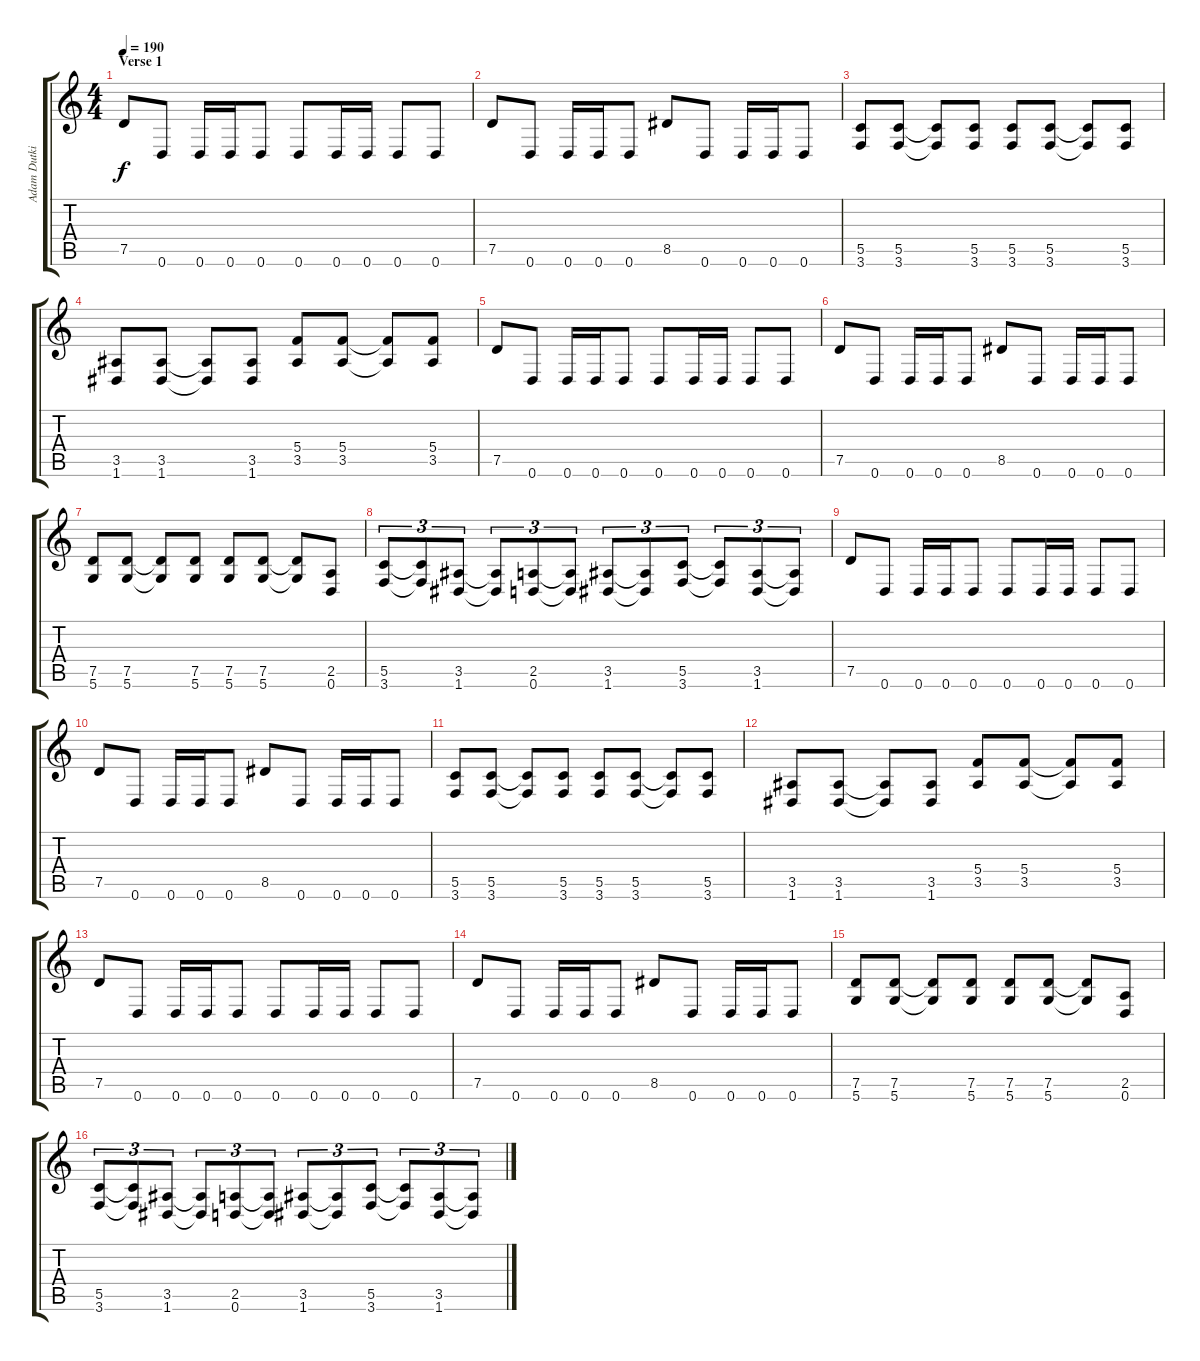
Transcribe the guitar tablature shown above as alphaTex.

\track ("Adam Dutkiewicz" "Adam Dutki") {instrument distortionguitar}
\staff {score tabs}
\tuning (D4 A3 F3 C3 G2 D2) {hide}
\ts (4 4)
\section ("" "Verse 1")
\tempo 190
\clef g2
\ks c
7.5.8{dy f instrument distortionguitar} 0.6.8 0.6.16 0.6.16 0.6.8 0.6.8 0.6.16 0.6.16 0.6.8 0.6.8 |
7.5.8 0.6.8 0.6.16 0.6.16 0.6.8 8.5.8 0.6.8 0.6.16 0.6.16 0.6.8 |
(5.5 3.6).8 (5.5 3.6).8 (5.5{t} 3.6{t}).8 (5.5 3.6).8 (5.5 3.6).8 (5.5 3.6).8 (5.5{t} 3.6{t}).8 (5.5 3.6).8 |
(3.5 1.6).8 (3.5 1.6).8 (3.5{t} 1.6{t}).8 (3.5 1.6).8 (5.4 3.5).8 (5.4 3.5).8 (5.4{t} 3.5{t}).8 (5.4 3.5).8 |
7.5.8 0.6.8 0.6.16 0.6.16 0.6.8 0.6.8 0.6.16 0.6.16 0.6.8 0.6.8 |
7.5.8 0.6.8 0.6.16 0.6.16 0.6.8 8.5.8 0.6.8 0.6.16 0.6.16 0.6.8 |
(7.5 5.6).8 (7.5 5.6).8 (7.5{t} 5.6{t}).8 (7.5 5.6).8 (7.5 5.6).8 (7.5 5.6).8 (7.5{t} 5.6{t}).8 (2.5 0.6).8 |
(5.5 3.6).8{tu (3 2)} (5.5{t} 3.6{t}).8{tu (3 2)} (3.5 1.6).8{tu (3 2)} (3.5{t} 1.6{t}).8{tu (3 2)} (2.5 0.6).8{tu (3 2)} (2.5{t} 0.6{t}).8{tu (3 2)} (3.5 1.6).8{tu (3 2)} (3.5{t} 1.6{t}).8{tu (3 2)} (5.5 3.6).8{tu (3 2)} (5.5{t} 3.6{t}).8{tu (3 2)} (3.5 1.6).8{tu (3 2)} (3.5{t} 1.6{t}).8{tu (3 2)} |
7.5.8 0.6.8 0.6.16 0.6.16 0.6.8 0.6.8 0.6.16 0.6.16 0.6.8 0.6.8 |
7.5.8 0.6.8 0.6.16 0.6.16 0.6.8 8.5.8 0.6.8 0.6.16 0.6.16 0.6.8 |
(5.5 3.6).8 (5.5 3.6).8 (5.5{t} 3.6{t}).8 (5.5 3.6).8 (5.5 3.6).8 (5.5 3.6).8 (5.5{t} 3.6{t}).8 (5.5 3.6).8 |
(3.5 1.6).8 (3.5 1.6).8 (3.5{t} 1.6{t}).8 (3.5 1.6).8 (5.4 3.5).8 (5.4 3.5).8 (5.4{t} 3.5{t}).8 (5.4 3.5).8 |
7.5.8 0.6.8 0.6.16 0.6.16 0.6.8 0.6.8 0.6.16 0.6.16 0.6.8 0.6.8 |
7.5.8 0.6.8 0.6.16 0.6.16 0.6.8 8.5.8 0.6.8 0.6.16 0.6.16 0.6.8 |
(7.5 5.6).8 (7.5 5.6).8 (7.5{t} 5.6{t}).8 (7.5 5.6).8 (7.5 5.6).8 (7.5 5.6).8 (7.5{t} 5.6{t}).8 (2.5 0.6).8 |
(5.5 3.6).8{tu (3 2)} (5.5{t} 3.6{t}).8{tu (3 2)} (3.5 1.6).8{tu (3 2)} (3.5{t} 1.6{t}).8{tu (3 2)} (2.5 0.6).8{tu (3 2)} (2.5{t} 0.6{t}).8{tu (3 2)} (3.5 1.6).8{tu (3 2)} (3.5{t} 1.6{t}).8{tu (3 2)} (5.5 3.6).8{tu (3 2)} (5.5{t} 3.6{t}).8{tu (3 2)} (3.5 1.6).8{tu (3 2)} (3.5{t} 1.6{t}).8{tu (3 2)}
